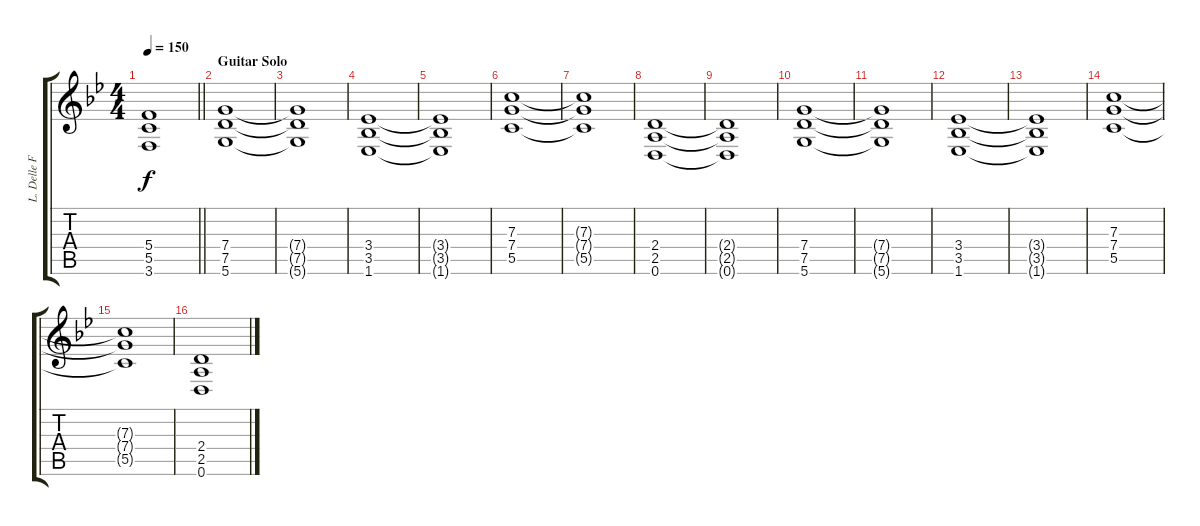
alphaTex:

\track ("L. Delle Fave (Dist. Guitar L)" "L. Delle F") {instrument overdrivenguitar}
\staff {score tabs}
\tuning (D4 A3 F3 C3 G2 D2) {hide}
\ts (4 4)
\tempo 150
\clef g2
\barLineRight lightlight
\ks gminor
(5.4{t} 5.5{t} 3.6{t}).1{dy f} |
\section ("" "Guitar Solo")
(7.4 7.5 5.6).1 |
(7.4{t} 7.5{t} 5.6{t}).1 |
(3.4 3.5 1.6).1 |
(3.4{t} 3.5{t} 1.6{t}).1 |
(7.3 7.4 5.5).1 |
(7.3{t} 7.4{t} 5.5{t}).1 |
(2.4 2.5 0.6).1 |
(2.4{t} 2.5{t} 0.6{t}).1 |
(7.4 7.5 5.6).1 |
(7.4{t} 7.5{t} 5.6{t}).1 |
(3.4 3.5 1.6).1 |
(3.4{t} 3.5{t} 1.6{t}).1 |
(7.3 7.4 5.5).1 |
(7.3{t} 7.4{t} 5.5{t}).1 |
(2.4 2.5 0.6).1
